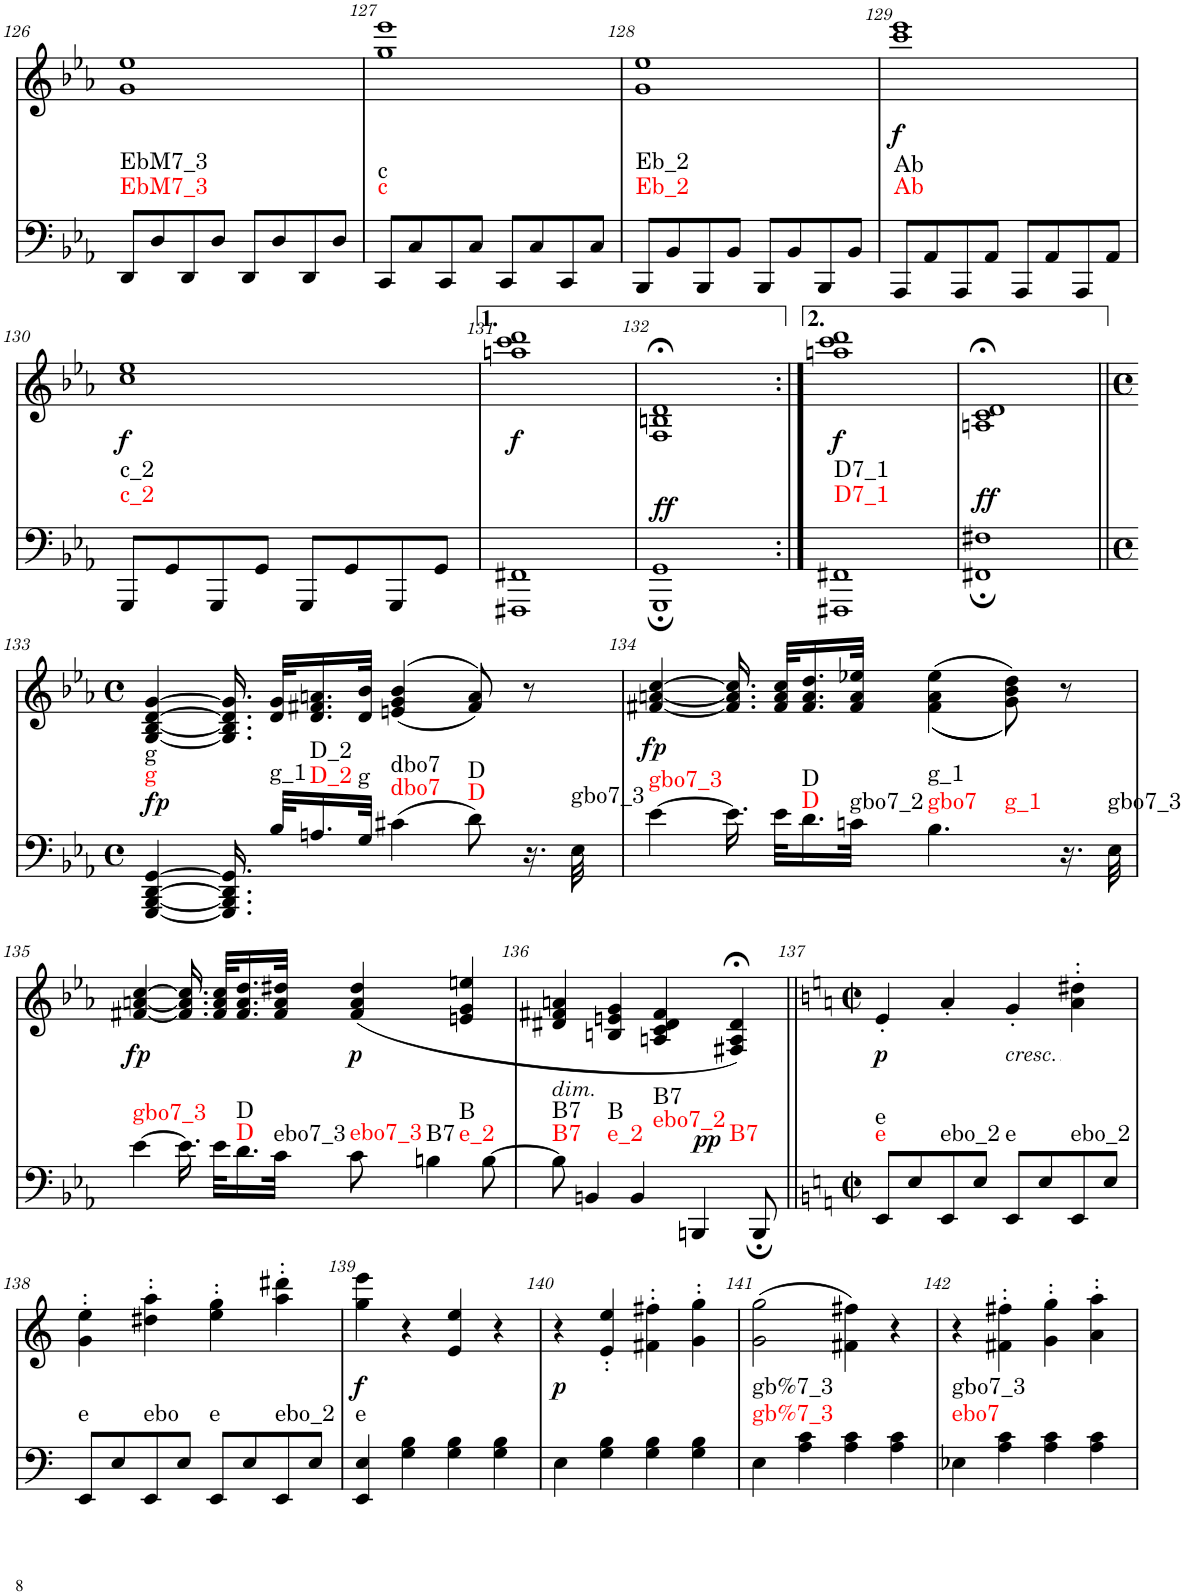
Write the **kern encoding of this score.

**kern	**dynam	**harte	**kern	**text	**dynam
*part2	*part2	*part2	*part1	*part1	*part1
*staff2	*staff2	*	*staff1	*staff1	*staff1
*I"piano	*	*	*I"piano	*	*
*I'Pno	*	*	*I'Pno	*	*
!!LO:PB:g=z
*clefF4	*	*	*clefG2	*	*
*k[b-e-a-]	*	*	*k[b-e-a-]	*	*
*c:	*	*	*c:	*	*
*M2/2	*	*	*M2/2	*	*
*met(c|)	*	*	*met(c|)	*	*
=126	=126	=126	=126	=126	=126
!	!	!LO:H:n=1:kt=EbM7_3	!	!	!
!	!	!LO:H:n=2:kt=EbM7_3	!	!	!
8DD/L	.	N N	1g 1ee-	.	.
8D/	.	.	.	.	.
8DD/	.	.	.	.	.
8D/J	.	.	.	.	.
8DD/L	.	.	.	.	.
8D/	.	.	.	.	.
8DD/	.	.	.	.	.
8D/J	.	.	.	.	.
=127	=127	=127	=127	=127	=127
!	!	!LO:H:n=1:kt=c	!	!	!
!	!	!LO:H:n=2:kt=c	!	!	!
8CC/L	.	N N	1gg 1eee-	.	.
8C/	.	.	.	.	.
8CC/	.	.	.	.	.
8C/J	.	.	.	.	.
8CC/L	.	.	.	.	.
8C/	.	.	.	.	.
8CC/	.	.	.	.	.
8C/J	.	.	.	.	.
=128	=128	=128	=128	=128	=128
!	!	!LO:H:n=1:kt=Eb_2	!	!	!
!	!	!LO:H:n=2:kt=Eb_2	!	!	!
8BBB-/L	.	N N	1g 1ee-	.	.
8BB-/	.	.	.	.	.
8BBB-/	.	.	.	.	.
8BB-/J	.	.	.	.	.
8BBB-/L	.	.	.	.	.
8BB-/	.	.	.	.	.
8BBB-/	.	.	.	.	.
8BB-/J	.	.	.	.	.
=129	=129	=129	=129	=129	=129
!	!	!LO:H:n=1:kt=Ab	!	!LO:LY:b	!LO:DY:b
!	!	!LO:H:n=2:kt=Ab	!	!	!
8AAA-/L	.	N N	1ccc 1eee-	f	f
8AA-/	.	.	.	.	.
8AAA-/	.	.	.	.	.
8AA-/J	.	.	.	.	.
8AAA-/L	.	.	.	.	.
8AA-/	.	.	.	.	.
8AAA-/	.	.	.	.	.
8AA-/J	.	.	.	.	.
!!LO:LB:g=z
=130	=130	=130	=130	=130	=130
!	!	!LO:H:n=1:kt=c_2	!	!LO:LY:b	!LO:DY:b
!	!	!LO:H:n=2:kt=c_2	!	!	!
8GGG/L	.	N N	1cc 1ee-	f	f
8GG/	.	.	.	.	.
8GGG/	.	.	.	.	.
8GG/J	.	.	.	.	.
8GGG/L	.	.	.	.	.
8GG/	.	.	.	.	.
8GGG/	.	.	.	.	.
8GG/J	.	.	.	.	.
=131	=131	=131	=131	=131	=131
!	!	!	!	!LO:LY:b	!LO:DY:b
1FFF#X 1FF#X	.	.	1aan 1ccc 1ddd	f	f
=132	=132	=132	=132	=132	=132
!	!LO:DY:a	!	!	!	!
1GGG; 1GG;	ff	.	1F;< 1Bn;< 1d;<	.	.
=132X2:|!	=132X2:|!	=132X2:|!	=132X2:|!	=132X2:|!	=132X2:|!
!	!	!LO:H:n=1:kt=D7_1	!	!	!LO:DY:b
!	!	!LO:H:n=2:kt=D7_1	!	!	!
1FFF#X 1FF#X	.	N N	1aan 1ccc 1ddd	.	f
=132X3	=132X3	=132X3	=132X3	=132X3	=132X3
!	!LO:DY:a	!	!	!LO:LY:b	!
1FF#X; 1F#X;	ff	.	1An;< 1c;< 1d;<	ff	.
!!LO:LB:g=z
=133||	=133||	=133||	=133||	=133||	=133||
*M4/4	*	*	*M4/4	*	*
*met(c)	*	*	*met(c)	*	*
!	!LO:DY:a	!LO:H:n=1:kt=g	!	!	!
!	!	!LO:H:n=2:kt=g	!	!	!
[4GGG/ [4BBB-/ [4DD/ [4GG/	fp	N N	[4G/ [4B-/ [4d/ [4g/	.	.
16.GGG/] 16.BBB-/] 16.DD/] 16.GG/]	.	.	16.G/] 16.B-/] 16.d/] 16.g/]	.	.
!	!	!LO:H:kt=g_1	!	!	!
32B-/KLL	.	N	32d/ 32g/KLL	.	.
!	!	!LO:H:n=1:kt=D_2	!	!	!
!	!	!LO:H:n=2:kt=D_2	!	!	!
16.An/	.	N N	16.d/ 16.f#X/ 16.an/	.	.
!	!	!LO:H:kt=g	!	!	!
32G/JJk	.	N	32d/ 32b-/JJk	.	.
!	!	!LO:H:n=1:kt=dbo7	!	!	!
!	!	!LO:H:n=2:kt=dbo7	!	!	!
(4c#X\	.	N N	((>4en/ 4g/ 4b-/	.	.
!	!	!LO:H:n=1:kt=D	!	!	!
!	!	!LO:H:n=2:kt=D	!	!	!
8d\)	.	N N	8f#/ 8a/))	.	.
16.r	.	.	8r	.	.
!	!	!LO:H:kt=gbo7_3	!	!	!
32E-\	.	N	.	.	.
=134	=134	=134	=134	=134	=134
!	!	!LO:H:kt=gbo7_3	!	!	!LO:DY:b
[4e-\	.	N	[4f#X/ [4an/ [4cc/	.	fp
16.e-\]	.	.	16.f#/] 16.a/] 16.cc/]	.	.
32e-\KLL	.	.	32f#/ 32a/ 32cc/KLL	.	.
!	!	!LO:H:n=1:kt=D	!	!	!
!	!	!LO:H:n=2:kt=D	!	!	!
16.d\	.	N N	16.f#/ 16.a/ 16.dd/	.	.
!	!	!LO:H:kt=gbo7_2	!	!	!
32cn\JJk	.	N	32f#/ 32a/ 32ee-X/JJk	.	.
!	!	!LO:H:n=1:kt=gbo7	!	!	!
!	!	!LO:H:n=2:kt=g_1	!	!	!
!	!	!LO:H:n=3:kt=g_1	!	!	!
4.B-\	.	N N N	(<(<(4f#\ 4a\ 4ee-\	.	.
.	.	.	8g\ 8b-\ 8dd\)))	.	.
16.r	.	.	8r	.	.
!	!	!LO:H:kt=gbo7_3	!	!	!
32E-\	.	N	.	.	.
!!LO:LB:g=z
=135	=135	=135	=135	=135	=135
!	!	!LO:H:kt=gbo7_3	!	!	!LO:DY:b
[4e-\	.	N	[4f#X/ [4an/ [4cc/	.	fp
16.e-\]	.	.	16.f#/] 16.a/] 16.cc/]	.	.
32e-\KLL	.	.	32f#/ 32a/ 32cc/KLL	.	.
!	!	!LO:H:n=1:kt=D	!	!	!
!	!	!LO:H:n=2:kt=D	!	!	!
16.d\	.	N N	16.f#/ 16.a/ 16.dd/	.	.
!	!	!LO:H:kt=ebo7_3	!	!	!
32c\JJk	.	N	32f#/ 32a/ 32dd#X/JJk	.	.
!	!	!LO:H:kt=ebo7_3	!	!LO:LY:b	!LO:DY:b
8c\	.	N	(4f#/ 4a/ 4dd#/	p	p
!	!	!LO:H:n=1:kt=B7	!	!	!
!	!	!LO:H:n=2:kt=e_2	!	!	!
!	!	!LO:H:n=3:kt=B	!	!	!
4Bn\	.	N N N	.	.	.
.	.	.	4en/ 4g/ 4een/	.	.
[8B\	.	.	.	.	.
=136	=136	=136	=136	=136	=136
!	!	!	!LO:TX:b:i:t=dim.	!	!
!	!	!LO:H:n=1:kt=B7	!	!LO:LY:b	!
!	!	!LO:H:n=2:kt=B7	!	!	!
8B\]	.	N N	4d#X/ 4f#X/ 4an/	>	.
!	!	!LO:H:n=1:kt=e_2	!	!	!
!	!	!LO:H:n=2:kt=B	!	!	!
4BBn/	.	N N	.	.	.
.	.	.	4Bn/ 4en/ 4g/	.	.
!	!	!LO:H:n=1:kt=ebo7_2	!	!	!
!	!	!LO:H:n=2:kt=B7	!	!	!
4BB/	.	N N	.	.	.
.	.	.	4An/ 4c/ 4d#/ 4f#/	.	.
!	!	!LO:H:kt=B7	!	!	!
4BBBn/	.	N	.	.	.
!	!	!	!	!LO:LY:b	!
.	.	.	4F#X/;< 4A/;< 4d#/;<)	p	.
!	!LO:DY:a	!	!	!	!
8BBB;/	pp	.	.	.	.
=137||	=137||	=137||	=137||	=137||	=137||
*k[]	*	*	*k[]	*	*
*M2/2	*	*	*M2/2	*	*
*met(c|)	*	*	*met(c|)	*	*
!	!	!LO:H:n=1:kt=e	!	!LO:LY:b	!LO:DY:b
!	!	!LO:H:n=2:kt=e	!	!	!
8EE/L	.	N N	4e'/	p	p
8E/	.	.	.	.	.
!	!	!LO:H:kt=ebo_2	!	!	!
8EE/	.	N	4a'/	.	.
8E/J	.	.	.	.	.
!	!	!LO:H:kt=e	!LO:TX:b:i:t=cresc.	!	!
8EE/L	.	N	4g'/	.	.
8E/	.	.	.	.	.
!	!	!LO:H:kt=ebo_2	!	!	!
8EE/	.	N	4a\' 4dd#X\'	.	.
8E/J	.	.	.	.	.
!!LO:LB:g=z
=138	=138	=138	=138	=138	=138
!	!	!LO:H:kt=e	!	!	!
8EE/L	.	N	4g\' 4ee\'	.	.
8E/	.	.	.	.	.
!	!	!LO:H:kt=ebo	!	!	!
8EE/	.	N	4dd#X\' 4aa\'	.	.
8E/J	.	.	.	.	.
!	!	!LO:H:kt=e	!	!	!
8EE/L	.	N	4ee\' 4gg\'	.	.
8E/	.	.	.	.	.
!	!	!LO:H:kt=ebo_2	!	!	!
8EE/	.	N	4aa\' 4ddd#X\'	.	.
8E/J	.	.	.	.	.
=139	=139	=139	=139	=139	=139
!	!	!LO:H:kt=e	!	!LO:LY:b	!LO:DY:b
4EE/ 4E/	.	N	4gg\ 4eee\	f	f
4G\ 4B\	.	.	4r	.	.
4G\ 4B\	.	.	4e/ 4ee/	.	.
4G\ 4B\	.	.	4r	.	.
=140	=140	=140	=140	=140	=140
!	!	!	!	!	!LO:DY:b
4E\	.	.	4r	.	p
!	!	!	!	!LO:LY:b	!
4G\ 4B\	.	.	4e/' 4ee/'	p	.
4G\ 4B\	.	.	4f#X\' 4ff#X\'	.	.
4G\ 4B\	.	.	4g\' 4gg\'	.	.
=141	=141	=141	=141	=141	=141
!	!	!LO:H:n=1:kt=gb%7_3	!	!	!
!	!	!LO:H:n=2:kt=gb%7_3	!	!	!
4E\	.	N N	(2g\ 2gg\	.	.
4A\ 4c\	.	.	.	.	.
4A\ 4c\	.	.	4f#X\ 4ff#X\)	.	.
4A\ 4c\	.	.	4r	.	.
=142	=142	=142	=142	=142	=142
!	!	!LO:H:n=1:kt=ebo7	!	!	!
!	!	!LO:H:n=2:kt=gbo7_3	!	!	!
4E-X\	.	N N	4r	.	.
4A\ 4c\	.	.	4f#X\' 4ff#X\'	.	.
4A\ 4c\	.	.	4g\' 4gg\'	.	.
4A\ 4c\	.	.	4a\' 4aa\'	.	.
=	=	=	=	=	=
*-	*-	*-	*-	*-	*-
